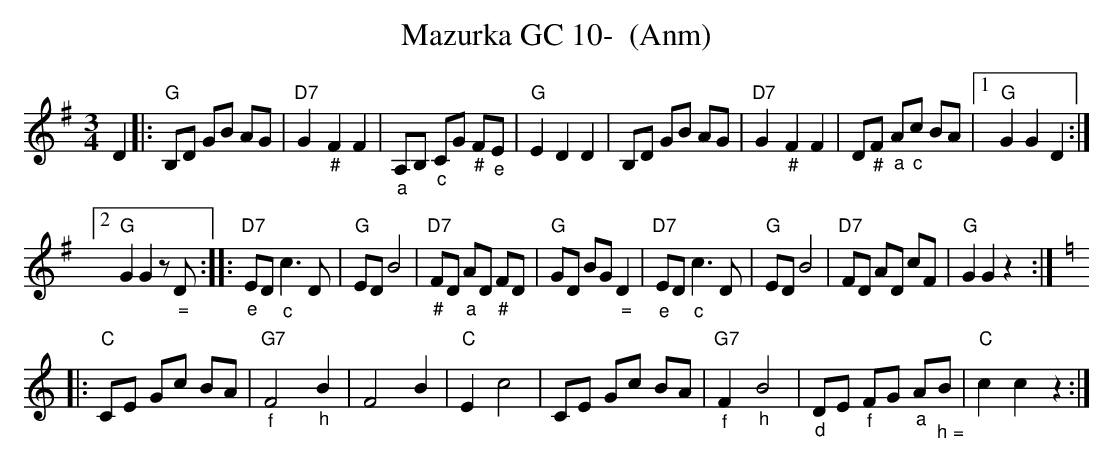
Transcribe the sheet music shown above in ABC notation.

X:1
T:Mazurka GC 10-  (Anm)
M:3/4
L:1/8
K:Gmaj%%MIDI gchordon
D2 |: "G"B,D GB AG | "D7"G2"_#"F2F2 | "_a"A,B, "_c"CG "_#"F"_e"E | "G"E2D2D2 | B,D GB AG | "D7"G2"_#"F2F2 | D"_#"F "_a"A"_c"c BA |1 "G"G2G2D2 :|2
"G"G2G2z"_ ="D :: "D7""_e"ED "_c"c3D | "G"EDB4 | "D7""_#"FD "_a"AD "_#"FD | "G"GD BG"_ ="D2 | "D7""_e"ED"_c"c3D | "G"EDB4 | "D7"FD AD cF | "G"G2G2z2 :: [K:Cmaj]
"C"CE Gc BA | "G7""_f"F4"_h"B2 | F4B2 | "C"E2c4 | CE Gc BA | "G7""_f"F2"_h"B4 | "_d"DE "_f"FG "_a"A"_ h ="B | "C"c2c2z2 :|
